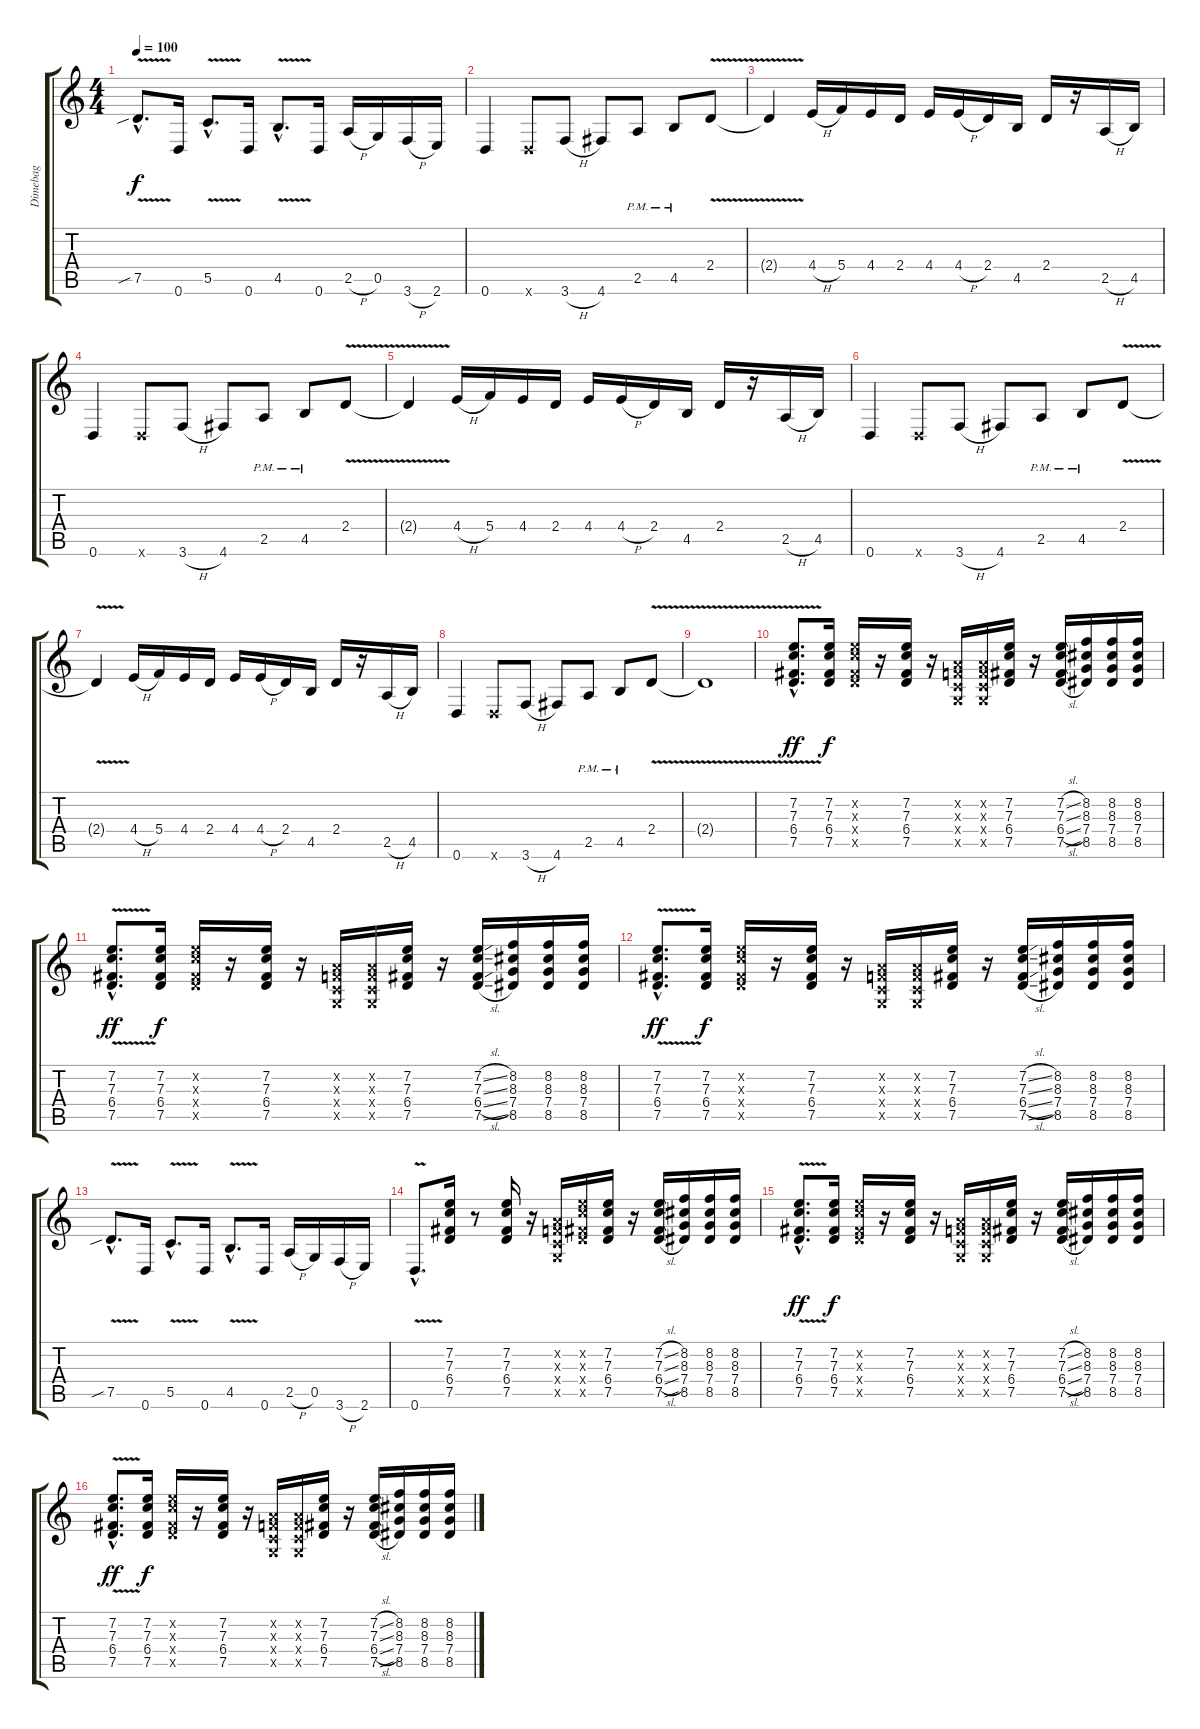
\track ("Dimebag" "Dimebag") {instrument distortionguitar}
\staff {score tabs}
\tuning (D4 A3 F3 C3 G2 D2) {hide}
\ts (4 4)
\tempo 100
\clef g2
\ks c
7.5{v sib hac}.8{d dy f instrument distortionguitar} 0.6.16 5.5{v hac}.8{d} 0.6.16 4.5{v hac}.8{d} 0.6.16 2.5{h}.16 0.5.16 3.6{h}.16 2.6.16 |
0.6.4 0.6{x}.8 3.6{h}.8 4.6.8 2.5{pm}.8 4.5{pm}.8 2.4{v}.8 |
2.4{t}.4 4.4{h}.16 5.4.16 4.4.16 2.4.16 4.4.16 4.4{h}.16 2.4.16 4.5.16 2.4.16 r.16 2.5{h}.16 4.5.16 |
0.6.4 0.6{x}.8 3.6{h}.8 4.6.8 2.5{pm}.8 4.5{pm}.8 2.4{v}.8 |
2.4{t}.4 4.4{h}.16 5.4.16 4.4.16 2.4.16 4.4.16 4.4{h}.16 2.4.16 4.5.16 2.4.16 r.16 2.5{h}.16 4.5.16 |
0.6.4 0.6{x}.8 3.6{h}.8 4.6.8 2.5{pm}.8 4.5{pm}.8 2.4{v}.8 |
2.4{t}.4 4.4{h}.16 5.4.16 4.4.16 2.4.16 4.4.16 4.4{h}.16 2.4.16 4.5.16 2.4.16 r.16 2.5{h}.16 4.5.16 |
0.6.4 0.6{x}.8 3.6{h}.8 4.6.8 2.5{pm}.8 4.5{pm}.8 2.4{v}.8 |
2.4{t}.1 |
(7.2{v hac} 7.3{v hac} 6.4{v hac} 7.5{v hac}).8{d dy ff} (7.2 7.3 6.4 7.5).16{dy f} (7.2{x} 7.3{x} 6.4{x} 7.5{x}).16 r.16 (7.2 7.3 6.4 7.5).16 r.16 (0.2{x} 0.3{x} 0.4{x} 0.5{x}).16 (0.2{x} 0.3{x} 0.4{x} 0.5{x}).16 (7.2 7.3 6.4 7.5).16 r.16 (7.2{sl} 7.3{sl} 6.4{sl} 7.5{sl}).16 (8.2 8.3 7.4 8.5).16 (8.2 8.3 7.4 8.5).16 (8.2 8.3 7.4 8.5).16 |
(7.2{v hac} 7.3{v hac} 6.4{v hac} 7.5{v hac}).8{d dy ff} (7.2 7.3 6.4 7.5).16{dy f} (7.2{x} 7.3{x} 6.4{x} 7.5{x}).16 r.16 (7.2 7.3 6.4 7.5).16 r.16 (0.2{x} 0.3{x} 0.4{x} 0.5{x}).16 (0.2{x} 0.3{x} 0.4{x} 0.5{x}).16 (7.2 7.3 6.4 7.5).16 r.16 (7.2{sl} 7.3{sl} 6.4{sl} 7.5{sl}).16 (8.2 8.3 7.4 8.5).16 (8.2 8.3 7.4 8.5).16 (8.2 8.3 7.4 8.5).16 |
(7.2{v hac} 7.3{v hac} 6.4{v hac} 7.5{v hac}).8{d dy ff} (7.2 7.3 6.4 7.5).16{dy f} (7.2{x} 7.3{x} 6.4{x} 7.5{x}).16 r.16 (7.2 7.3 6.4 7.5).16 r.16 (0.2{x} 0.3{x} 0.4{x} 0.5{x}).16 (0.2{x} 0.3{x} 0.4{x} 0.5{x}).16 (7.2 7.3 6.4 7.5).16 r.16 (7.2{sl} 7.3{sl} 6.4{sl} 7.5{sl}).16 (8.2 8.3 7.4 8.5).16 (8.2 8.3 7.4 8.5).16 (8.2 8.3 7.4 8.5).16 |
7.5{v sib hac}.8{d} 0.6.16 5.5{v hac}.8{d} 0.6.16 4.5{v hac}.8{d} 0.6.16 2.5{h}.16 0.5.16 3.6{h}.16 2.6.16 |
0.6{v hac}.8{d} (7.2 7.3 6.4 7.5).16 r.8 (7.2 7.3 6.4 7.5).16 r.16 (0.2{x} 0.3{x} 0.4{x} 0.5{x}).16 (7.2{x} 7.3{x} 6.4{x} 7.5{x}).16 (7.2 7.3 6.4 7.5).16 r.16 (7.2{sl} 7.3{sl} 6.4{sl} 7.5{sl}).16 (8.2 8.3 7.4 8.5).16 (8.2 8.3 7.4 8.5).16 (8.2 8.3 7.4 8.5).16 |
(7.2{v hac} 7.3{v hac} 6.4{v hac} 7.5{v hac}).8{d dy ff} (7.2 7.3 6.4 7.5).16{dy f} (7.2{x} 7.3{x} 6.4{x} 7.5{x}).16 r.16 (7.2 7.3 6.4 7.5).16 r.16 (0.2{x} 0.3{x} 0.4{x} 0.5{x}).16 (0.2{x} 0.3{x} 0.4{x} 0.5{x}).16 (7.2 7.3 6.4 7.5).16 r.16 (7.2{sl} 7.3{sl} 6.4{sl} 7.5{sl}).16 (8.2 8.3 7.4 8.5).16 (8.2 8.3 7.4 8.5).16 (8.2 8.3 7.4 8.5).16 |
(7.2{v hac} 7.3{v hac} 6.4{v hac} 7.5{v hac}).8{d dy ff} (7.2 7.3 6.4 7.5).16{dy f} (7.2{x} 7.3{x} 6.4{x} 7.5{x}).16 r.16 (7.2 7.3 6.4 7.5).16 r.16 (0.2{x} 0.3{x} 0.4{x} 0.5{x}).16 (0.2{x} 0.3{x} 0.4{x} 0.5{x}).16 (7.2 7.3 6.4 7.5).16 r.16 (7.2{sl} 7.3{sl} 6.4{sl} 7.5{sl}).16 (8.2 8.3 7.4 8.5).16 (8.2 8.3 7.4 8.5).16 (8.2 8.3 7.4 8.5).16
